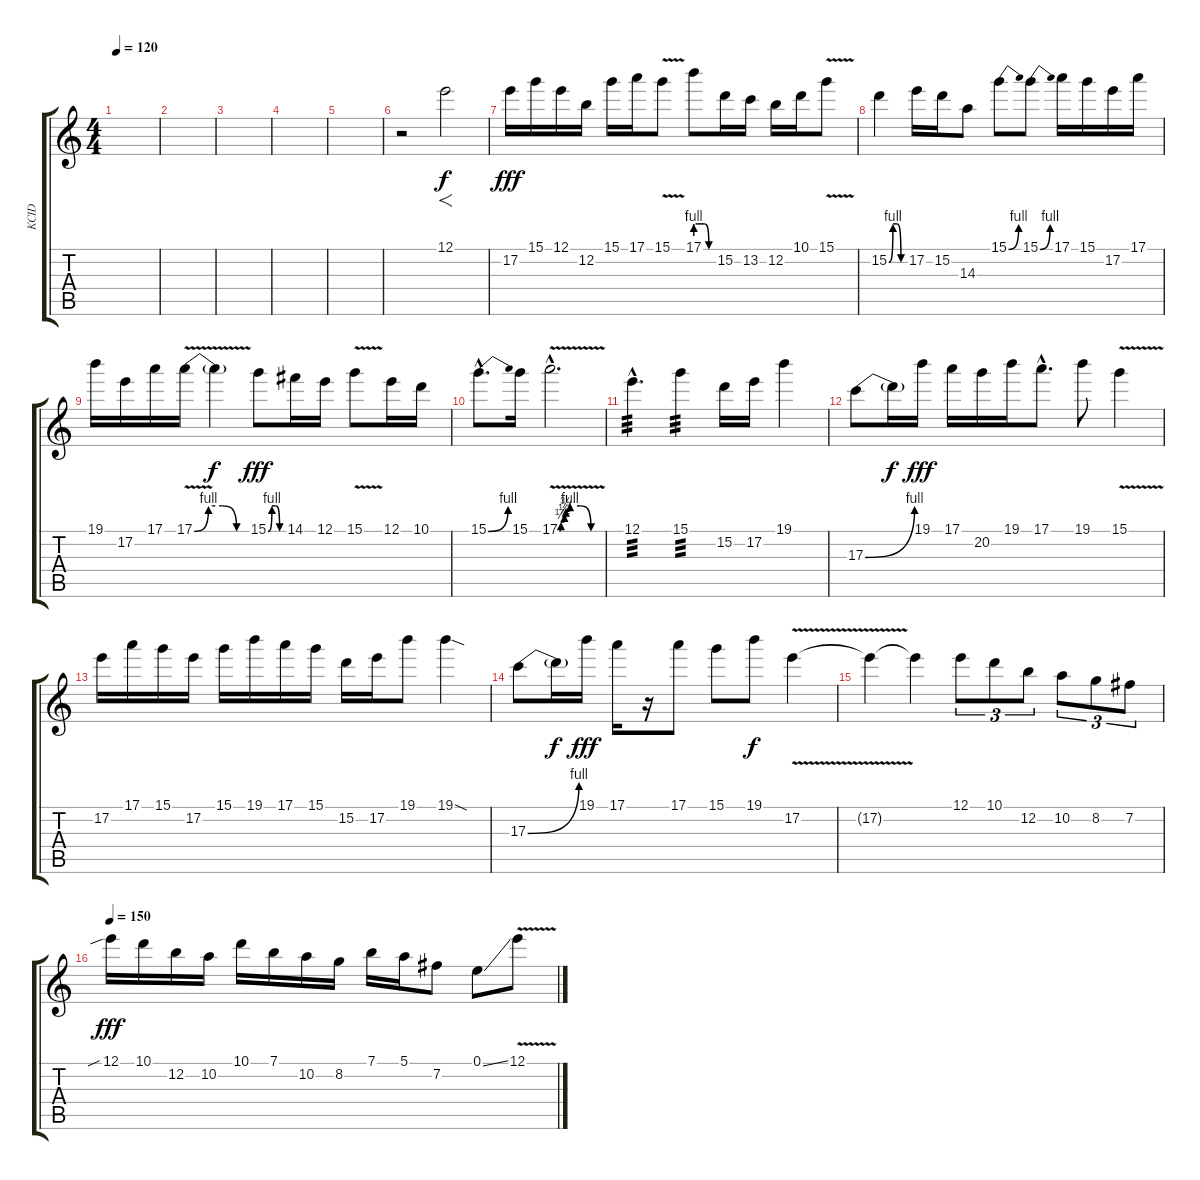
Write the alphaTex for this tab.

\track ("KCID" "KCID") {instrument overdrivenguitar}
\staff {score tabs}
\tuning (E4 B3 G3 D3 A2 E2) {hide}
\ts (4 4)
\tempo 120
\clef g2
\ks c
|
|
|
|
|
r.2 12.1.2{f volume 16 balance 8} |
17.2.16{dy fff} 15.1.16 12.1.16 12.2.16 15.1.16 17.1.16 15.1{v}.8 17.1{be (custom 0 4 15 4 30 4 45 0 60 0)}.8 15.2.16 13.2.16 12.2.16 10.1.16 15.1{v}.8 |
15.2{be (custom 0 0 15 4 30 4 45 0 60 0)}.4 17.2.16 15.2.16 14.3.8 15.1{be (bend 0 0 60 4)}.8 15.1{be (bend 0 0 60 4)}.8 17.1.16 15.1.16 17.2.16 17.1.16 |
19.1.16 17.2.16 17.1.16 17.1{be (custom 0 0 15 4 30 4 45 0 60 0) v}.16 17.1{t}.4{dy f} 15.1{be (custom 0 0 15 4 30 4 45 0 60 0)}.8{dy fff} 14.1.16 12.1.16 15.1{v}.8 12.1.16 10.1.16 |
15.1{be (bend 0 0 60 4) hac}.8{d} 15.1.16 17.1{be (custom 0 0 2 1 5 1 7 2 9 3 12 3 15 4 30 4 45 0 60 0) v hac}.2{d} |
12.1{hac}.4{d tp 3} 15.1.4{tp 3} 15.2.16 17.2.16 19.1.4 |
17.3{be (bend 0 0 60 4)}.8 17.3{t}.16{dy f} 19.1.16{dy fff} 17.1.16 20.2.16 19.1.16 17.1{hac}.8{d} 19.1.8 15.1{v}.4 |
17.2.16 17.1.16 15.1.16 17.2.16 15.1.16 19.1.16 17.1.16 15.1.16 15.2.16 17.2.16 19.1.8 19.1{sod}.4 |
17.3{be (bend 0 0 60 4)}.8 17.3{t}.16{dy f} 19.1.16{dy fff} 17.1.16 r.16 17.1.8 15.1.8 19.1.8{dy f} 17.2{v}.4 |
17.2{t}.4 17.2{t}.4 12.1.8{tu (3 2)} 10.1.8{tu (3 2)} 12.2.8{tu (3 2)} 10.2.8{tu (3 2)} 8.2.8{tu (3 2)} 7.2.8{tu (3 2)} |
\tempo 150
12.1{sib}.16{dy fff volume 15} 10.1.16 12.2.16 10.2.16 10.1.16 7.1.16 10.2.16 8.2.16 7.1.16 5.1.16 7.2.8 0.1{ss}.8 12.1{v}.8
